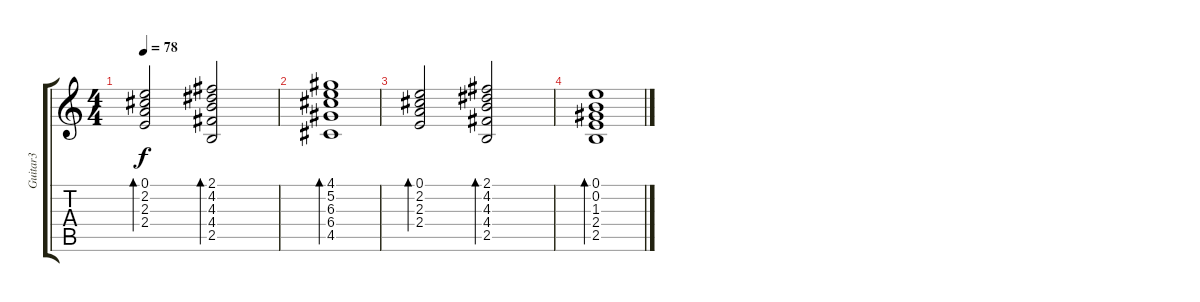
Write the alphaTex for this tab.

\track ("Guitar3" "Guitar3") {instrument overdrivenguitar}
\staff {score tabs}
\tuning (E4 B3 G3 D3 A2 E2) {hide}
\ts (4 4)
\tempo 78
\clef g2
\ks c
(0.1 2.2 2.3 2.4).2{bd 30 dy f} (2.1 4.2 4.3 4.4 2.5).2{bd 30} |
(4.1 5.2 6.3 6.4 4.5).1{bd 60} |
(0.1 2.2 2.3 2.4).2{bd 30} (2.1 4.2 4.3 4.4 2.5).2{bd 30} |
(0.1 0.2 1.3 2.4 2.5).1{bd 60}
